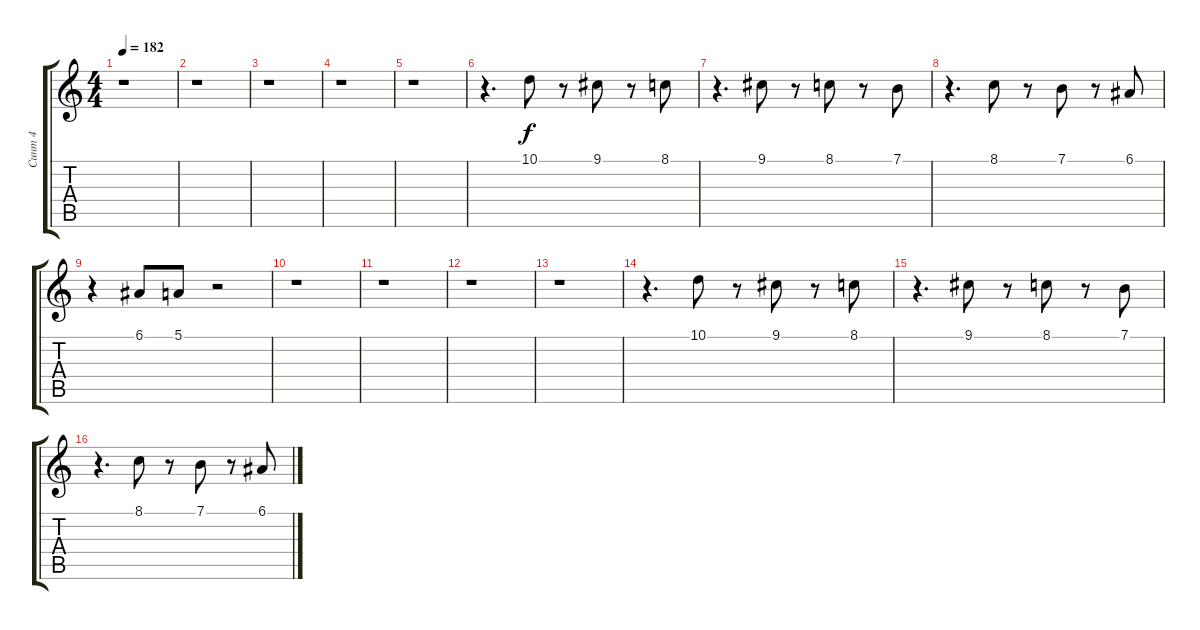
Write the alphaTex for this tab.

\track ("Синт 4" "Синт 4") {instrument xylophone}
\staff {score tabs}
\tuning (E4 B3 G3 D3 A2 E2) {hide}
\ts (4 4)
\tempo 182
\clef g2
\ks c
r.1{dy f} |
r.1 |
r.1 |
r.1 |
r.1 |
r.4{d} 10.1.8 r.8 9.1.8 r.8 8.1.8 |
r.4{d} 9.1.8 r.8 8.1.8 r.8 7.1.8 |
r.4{d} 8.1.8 r.8 7.1.8 r.8 6.1.8 |
r.4 6.1.8 5.1.8 r.2 |
r.1 |
r.1 |
r.1 |
r.1 |
r.4{d} 10.1.8 r.8 9.1.8 r.8 8.1.8 |
r.4{d} 9.1.8 r.8 8.1.8 r.8 7.1.8 |
r.4{d} 8.1.8 r.8 7.1.8 r.8 6.1.8
